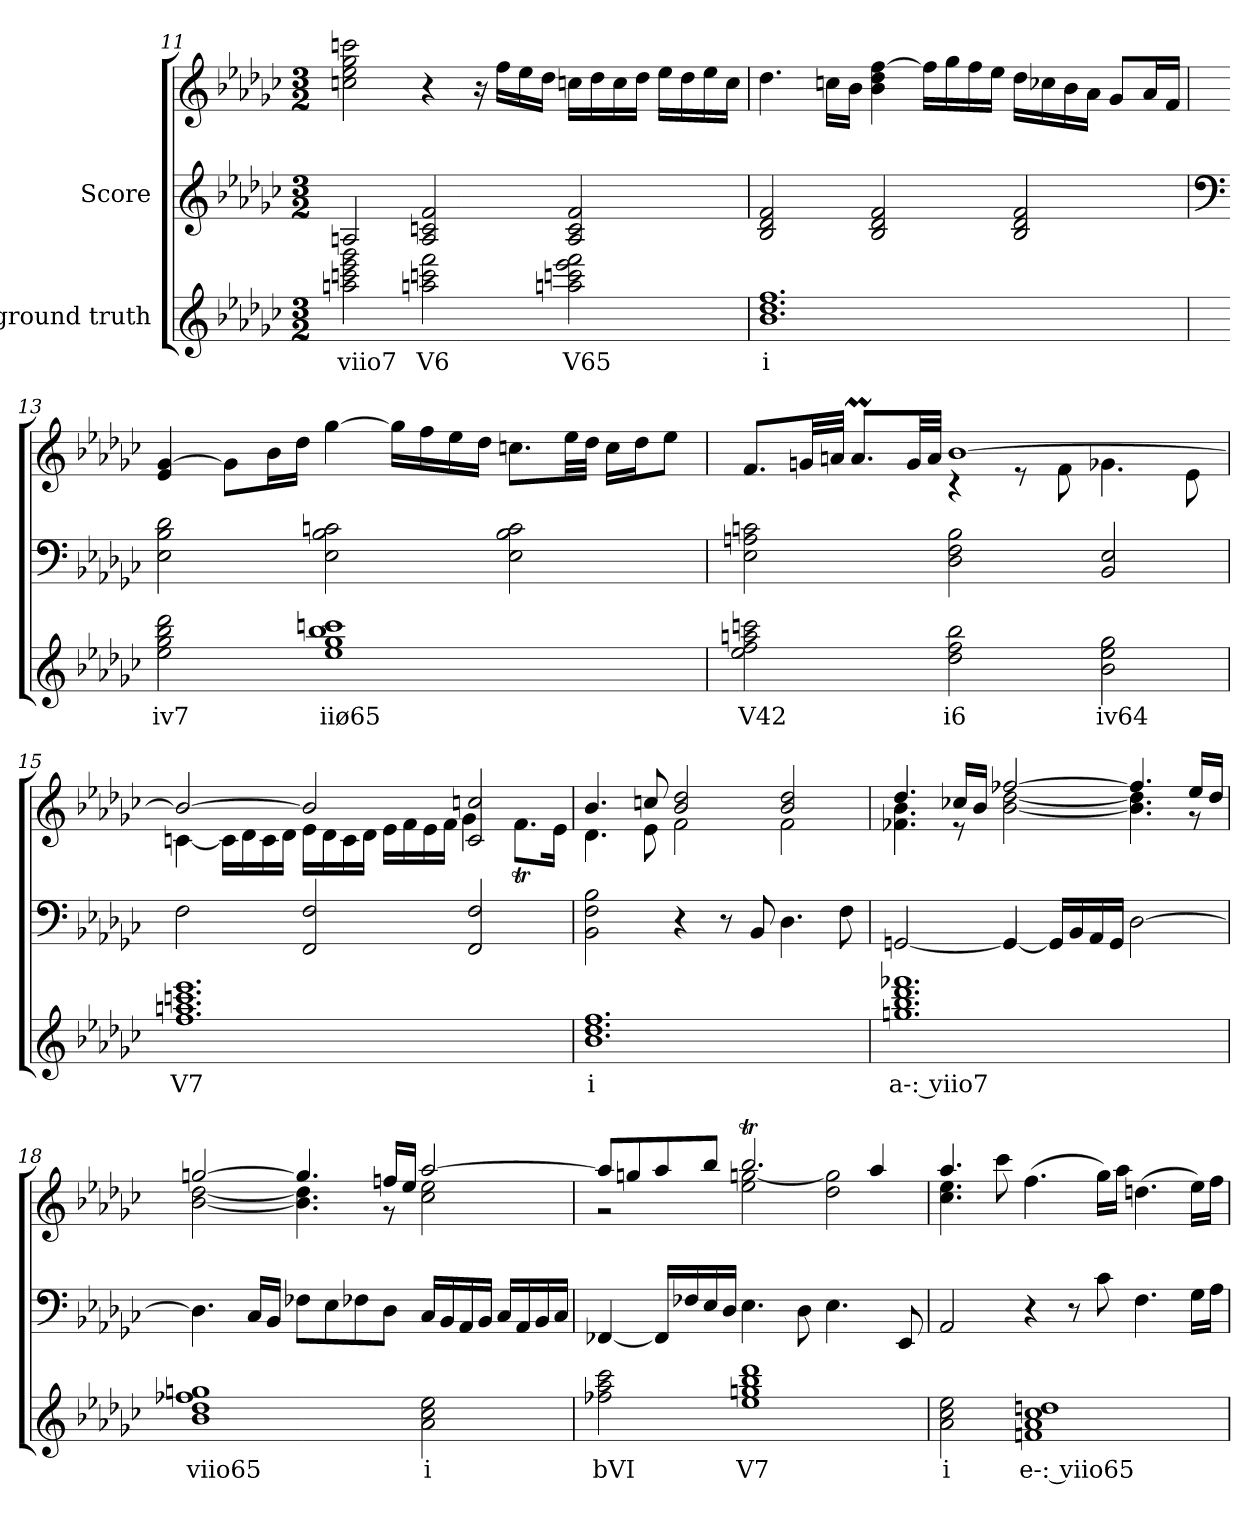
**kern	**text	**kern	**kern
*part2	*part2	*part1	*part1
*staff3	*staff3	*staff2	*staff1
*I"ground truth	*	*I"Score	*
*	*	*clefG2	*clefG2
*k[b-e-a-d-g-c-]	*	*k[b-e-a-d-g-c-]	*k[b-e-a-d-g-c-]
*M3/2	*	*M3/2	*M3/2
=11	=11	=11	=11
2aan 2cccn 2eee- 2ggg-	viio7	2An/	2ccn\ 2ee-\ 2gg-\ 2cccn\
2aan 2cccn 2fff	V6	2A/ 2cn/ 2f/	4r
.	.	.	16r
.	.	.	16ff\LL
.	.	.	16ee-\
.	.	.	16dd-\JJ
2aan 2cccn 2eee- 2fff	V65	2A/ 2c/ 2f/	16ccn\LL
.	.	.	16dd-\
.	.	.	16cc\
.	.	.	16dd-\JJ
.	.	.	16ee-\LL
.	.	.	16dd-\
.	.	.	16ee-\
.	.	.	16cc\JJ
!!LO:LB:g=z
=12	=12	=12	=12
1.b- 1.dd- 1.ff	i	2B-/ 2d-/ 2f/	4.dd-\
.	.	.	16ccn\LL
.	.	.	16b-\JJ
.	.	2B-/ 2d-/ 2f/	4b-\ 4dd-\ [4ff\
.	.	.	16ff\LL]
.	.	.	16gg-\
.	.	.	16ff\
.	.	.	16ee-\JJ
.	.	2B-/ 2d-/ 2f/	16dd-\LL
.	.	.	16cc-X\
.	.	.	16b-\
.	.	.	16a-\JJ
.	.	.	8g-/L
.	.	.	16a-/L
.	.	.	16f/JJ
=13	=13	=13	=13
*	*	*clefF4	*
2ee- 2gg- 2bb- 2ddd-	iv7	2E-\ 2B-\ 2d-\	4e-/ [4g-/
.	.	.	8g-\L]
.	.	.	16b-\L
.	.	.	16dd-\JJ
1ee- 1gg- 1bb- 1cccn	iiø65	2E-\ 2B-\ 2cn\	[4gg-\
.	.	.	16gg-\LL]
.	.	.	16ff\
.	.	.	16ee-\
.	.	.	16dd-\JJ
.	.	2E-\ 2B-\ 2c\	8.ccn\L
.	.	.	32ee-\LL
.	.	.	32dd-\JJJ
.	.	.	16cc\LL
.	.	.	16dd-\J
.	.	.	8ee-\J
=14	=14	=14	=14
*	*	*	*^
2ee- 2ff 2aan 2cccn	V42	2E-\ 2An\ 2cn\	8.f/L	2ryy
.	.	.	32gn/LL	.
.	.	.	32an/JJJ	.
.	.	.	8.am/L	.
.	.	.	32g/LL	.
.	.	.	32a/JJJ	.
2dd- 2ff 2bb-	i6	2D-\ 2F\ 2B-\	[1b-	4r
.	.	.	.	8r
.	.	.	.	8f\
2b- 2ee- 2gg-	iv64	2BB-/ 2E-/	.	4.g-X\
.	.	.	.	8e-\
!!LO:PB:g=z	!!
=15	=15	=15	=15	=15
1.ff 1.aan 1.cccn 1.eee-	V7	2F\	2b-/_	[4cn\
.	.	.	.	16c\LL]
.	.	.	.	16d-\
.	.	.	.	16c\
.	.	.	.	16d-\JJ
.	.	2FF/ 2F/	2b-/]	16e-\LL
.	.	.	.	16d-\
.	.	.	.	16c\
.	.	.	.	16d-\JJ
.	.	.	.	16e-\LL
.	.	.	.	16f\
.	.	.	.	16e-\
.	.	.	.	16f\JJ
.	.	2FF/ 2F/	2c/ 2ccn/	4g-\
.	.	.	.	8.ft\L
.	.	.	.	16e-\Jk
=16	=16	=16	=16	=16
1.b- 1.dd- 1.ff	i	2BB-\ 2F\ 2B-\	4.b-/	4.d-\
.	.	.	8ccn/	8e-\
.	.	4r	2b-/ 2dd-/	2f\
.	.	8r	.	.
.	.	8BB-/	.	.
.	.	4.D-\	2b-/ 2dd-/	2f\
.	.	8F\	.	.
=17	=17	=17	=17	=17
1.ggn 1.bb- 1.ddd- 1.fff-X	a-: viio7	[2GGn/	4.dd-/	4.f-X\ 4.b-\
.	.	.	16cc-X/LL	8r
.	.	.	16b-/JJ	.
.	.	4GG/_	[2ff-X/	[2b-\ [2dd-\
.	.	16GG/LL]	.	.
.	.	16BB-/	.	.
.	.	16AA-/	.	.
.	.	16GG/JJ	.	.
.	.	[2D-\	4.ff-/]	4.b-\] 4.dd-\]
.	.	.	16ee-/LL	8r
.	.	.	16dd-/JJ	.
!!LO:LB:g=z	!!
=18	=18	=18	=18	=18
1b- 1dd- 1ff-X 1ggn	viio65	4.D-\]	[2ggn/	[2b-\ [2dd-\
.	.	16C-/LL	.	.
.	.	16BB-/JJ	.	.
.	.	8F-X\L	4.gg/]	4.b-\] 4.dd-\]
.	.	8E-\	.	.
.	.	8F-X\	.	.
.	.	8D-\J	16ffn/LL	8r
.	.	.	16ee-/JJ	.
2a- 2cc- 2ee-	i	16C-/LL	[2aa-/	2cc-\ 2ee-\
.	.	16BB-/	.	.
.	.	16AA-/	.	.
.	.	16BB-/JJ	.	.
.	.	16C-/LL	.	.
.	.	16AA-/	.	.
.	.	16BB-/	.	.
.	.	16C-/JJ	.	.
=19	=19	=19	=19	=19
2ff-X 2aa- 2ccc-	bVI	[4FF-X/	8aa-/L]	2r
.	.	.	8ggn/	.
.	.	16FF-/LL]	8aa-/	.
.	.	16F-X/	.	.
.	.	16E-/	8bb-/J	.
.	.	16D-/JJ	.	.
1ee- 1ggn 1bb- 1ddd-	V7	4.E-\	2.bb-t/	2ee-\ [2ggn\
.	.	8D-\	.	.
.	.	4.E-\	.	2dd-\ 2gg\]
.	.	.	4aa-/	.
.	.	8EE-/	.	.
=20	=20	=20	=20	=20
*	*	*^	*	*
2a- 2cc- 2ee-	i	4.ryy	2AA-/	4.aa-/	4.cc-\ 4.ee-\
.	.	1ryy	.	8ccc-\	1ryy
1fn 1a- 1cc- 1ddn	e-: viio65	.	4r	(>4.ff\	.
.	.	.	8r	.	.
.	.	.	8c-\	16gg-\LL)	.
.	.	.	.	16aa-\JJ	.
.	.	.	4.F\	(>4.ddn\	.
.	.	8ryy	16G-\LL	16ee-\LL)	8ryy
.	.	.	16A-\JJ	16ff\JJ	.
*	*	*v	*v	*	*
*	*	*	*v	*v
=	=	=	=
*-	*-	*-	*-
